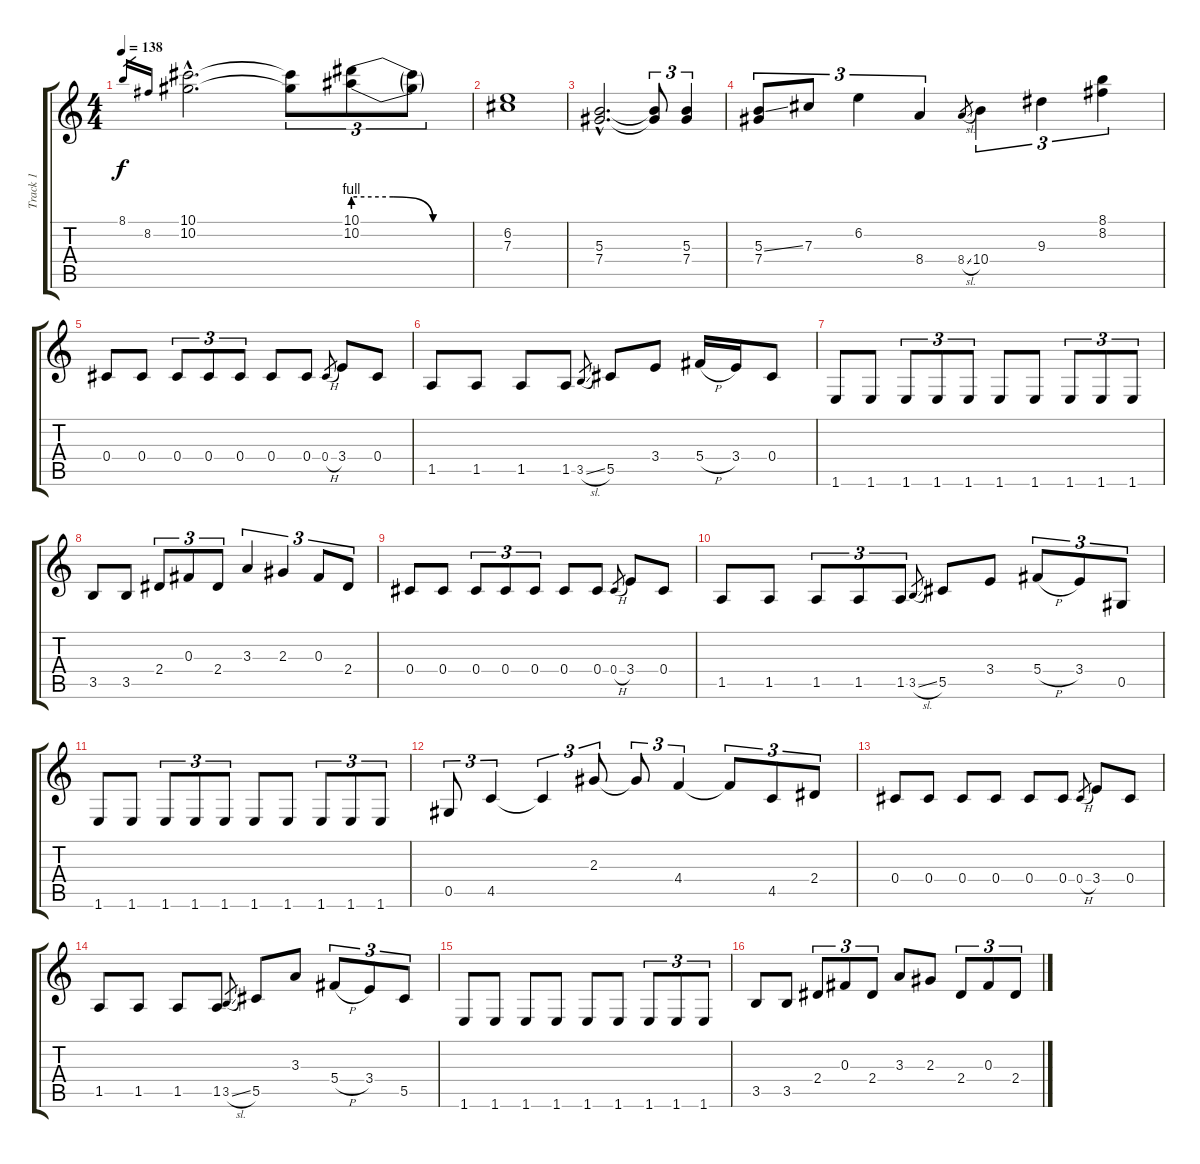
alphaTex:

\track ("Track 1" "Track 1") {instrument acousticguitarsteel}
\staff {score tabs}
\tuning (Eb4 Bb3 Gb3 Db3 Ab2 Eb2) {hide}
\ts (4 4)
\tempo 138
\clef g2
\ks c
8.1.16{gr dy f} 8.2.16{gr} (10.1{hac} 10.2{hac}).2{d} (10.1{t} 10.2{t}).8{tu (3 2)} (10.1{be (custom 0 4 20 4 40 0 60 0)} 10.2{be (custom 0 4 20 4 40 0 60 0)}).8{tu (3 2)} (10.1{t} 10.2{t}).8{tu (3 2)} |
(6.2 7.3).1 |
(5.3{hac} 7.4{hac}).2{d} (5.3{t} 7.4{t}).8{tu (3 2)} (5.3 7.4).4{tu (3 2)} |
(5.3{ss} 7.4).8{tu (3 2)} 7.3.8{tu (3 2)} 6.2.4{tu (3 2)} 8.4.4{tu (3 2)} 8.4{sl}.8{gr} 10.4.4{tu (3 2)} 9.3.4{tu (3 2)} (8.1 8.2).4{tu (3 2)} |
0.4.8 0.4.8 0.4.8{tu (3 2)} 0.4.8{tu (3 2)} 0.4.8{tu (3 2)} 0.4.8 0.4.8 0.4{h}.8{gr} 3.4.8 0.4.8 |
1.5.8 1.5.8 1.5.8 1.5.8 3.5{sl}.8{gr} 5.5.8 3.4.8 5.4{h}.16 3.4.16 0.4.8 |
1.6.8 1.6.8 1.6.8{tu (3 2)} 1.6.8{tu (3 2)} 1.6.8{tu (3 2)} 1.6.8 1.6.8 1.6.8{tu (3 2)} 1.6.8{tu (3 2)} 1.6.8{tu (3 2)} |
3.5.8 3.5.8 2.4.8{tu (3 2)} 0.3.8{tu (3 2)} 2.4.8{tu (3 2)} 3.3.4{tu (3 2)} 2.3.4{tu (3 2)} 0.3.8{tu (3 2)} 2.4.8{tu (3 2)} |
0.4.8 0.4.8 0.4.8{tu (3 2)} 0.4.8{tu (3 2)} 0.4.8{tu (3 2)} 0.4.8 0.4.8 0.4{h}.8{gr} 3.4.8 0.4.8 |
1.5.8 1.5.8 1.5.8{tu (3 2)} 1.5.8{tu (3 2)} 1.5.8{tu (3 2)} 3.5{sl}.8{gr} 5.5.8 3.4.8 5.4{h}.8{tu (3 2)} 3.4.8{tu (3 2)} 0.5.8{tu (3 2)} |
1.6.8 1.6.8 1.6.8{tu (3 2)} 1.6.8{tu (3 2)} 1.6.8{tu (3 2)} 1.6.8 1.6.8 1.6.8{tu (3 2)} 1.6.8{tu (3 2)} 1.6.8{tu (3 2)} |
0.5.8{tu (3 2)} 4.5.4{tu (3 2)} 4.5{t}.4{tu (3 2)} 2.3.8{tu (3 2)} 2.3{t}.8{tu (3 2)} 4.4.4{tu (3 2)} 4.4{t}.8{tu (3 2)} 4.5.8{tu (3 2)} 2.4.8{tu (3 2)} |
0.4.8 0.4.8 0.4.8 0.4.8 0.4.8 0.4.8 0.4{h}.8{gr} 3.4.8 0.4.8 |
1.5.8 1.5.8 1.5.8 1.5.8 3.5{sl}.8{gr} 5.5.8 3.3.8 5.4{h}.8{tu (3 2)} 3.4.8{tu (3 2)} 5.5.8{tu (3 2)} |
1.6.8 1.6.8 1.6.8 1.6.8 1.6.8 1.6.8 1.6.8{tu (3 2)} 1.6.8{tu (3 2)} 1.6.8{tu (3 2)} |
3.5.8 3.5.8 2.4.8{tu (3 2)} 0.3.8{tu (3 2)} 2.4.8{tu (3 2)} 3.3.8 2.3.8 2.4.8{tu (3 2)} 0.3.8{tu (3 2)} 2.4.8{tu (3 2)}
